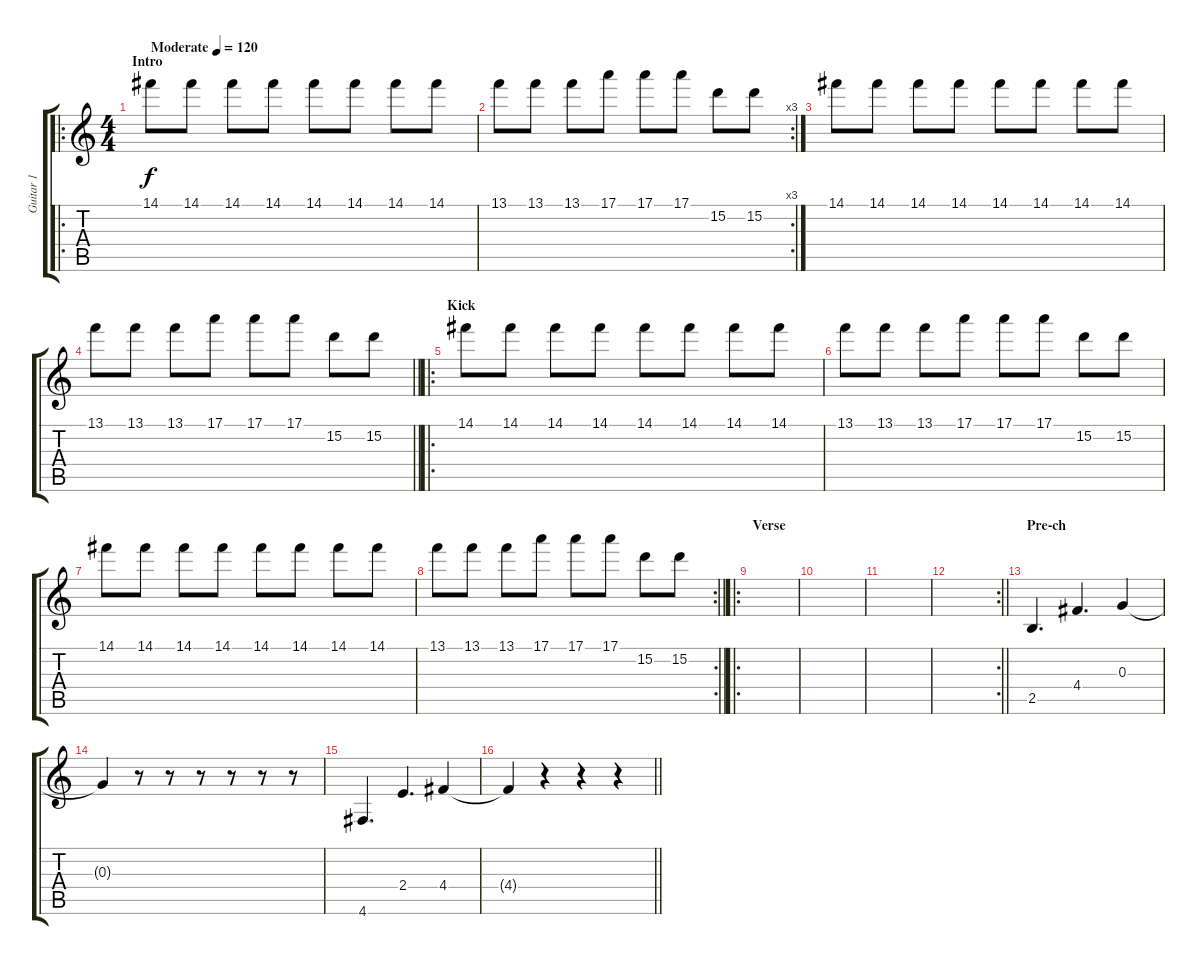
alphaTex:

\track ("Guitar 1" "Guitar 1") {instrument distortionguitar}
\staff {score tabs}
\tuning (E4 B3 G3 D3 A2 D2) {hide}
\ro
\ts (4 4)
\section ("" "Intro")
\tempo (120 "Moderate")
\clef g2
\ks c
14.1.8{dy f instrument distortionguitar} 14.1.8 14.1.8 14.1.8 14.1.8 14.1.8 14.1.8 14.1.8 |
\rc 3
13.1.8 13.1.8 13.1.8 17.1.8 17.1.8 17.1.8 15.2.8 15.2.8 |
14.1.8 14.1.8 14.1.8 14.1.8 14.1.8 14.1.8 14.1.8 14.1.8 |
\barLineRight lightlight
13.1.8 13.1.8 13.1.8 17.1.8 17.1.8 17.1.8 15.2.8 15.2.8 |
\ro
\section ("" "Kick")
14.1.8 14.1.8 14.1.8 14.1.8 14.1.8 14.1.8 14.1.8 14.1.8 |
13.1.8 13.1.8 13.1.8 17.1.8 17.1.8 17.1.8 15.2.8 15.2.8 |
14.1.8 14.1.8 14.1.8 14.1.8 14.1.8 14.1.8 14.1.8 14.1.8 |
\rc 2
\barLineRight lightlight
13.1.8 13.1.8 13.1.8 17.1.8 17.1.8 17.1.8 15.2.8 15.2.8 |
\ro
\section ("" "Verse")
|
|
|
\rc 2
\barLineRight lightlight
|
\section ("" "Pre-ch")
2.5.4{d} 4.4.4{d} 0.3.4 |
0.3{t}.4 r.8 r.8 r.8 r.8 r.8 r.8 |
4.6.4{d} 2.4.4{d} 4.4.4 |
\barLineRight lightlight
4.4{t}.4 r.4 r.4 r.4
